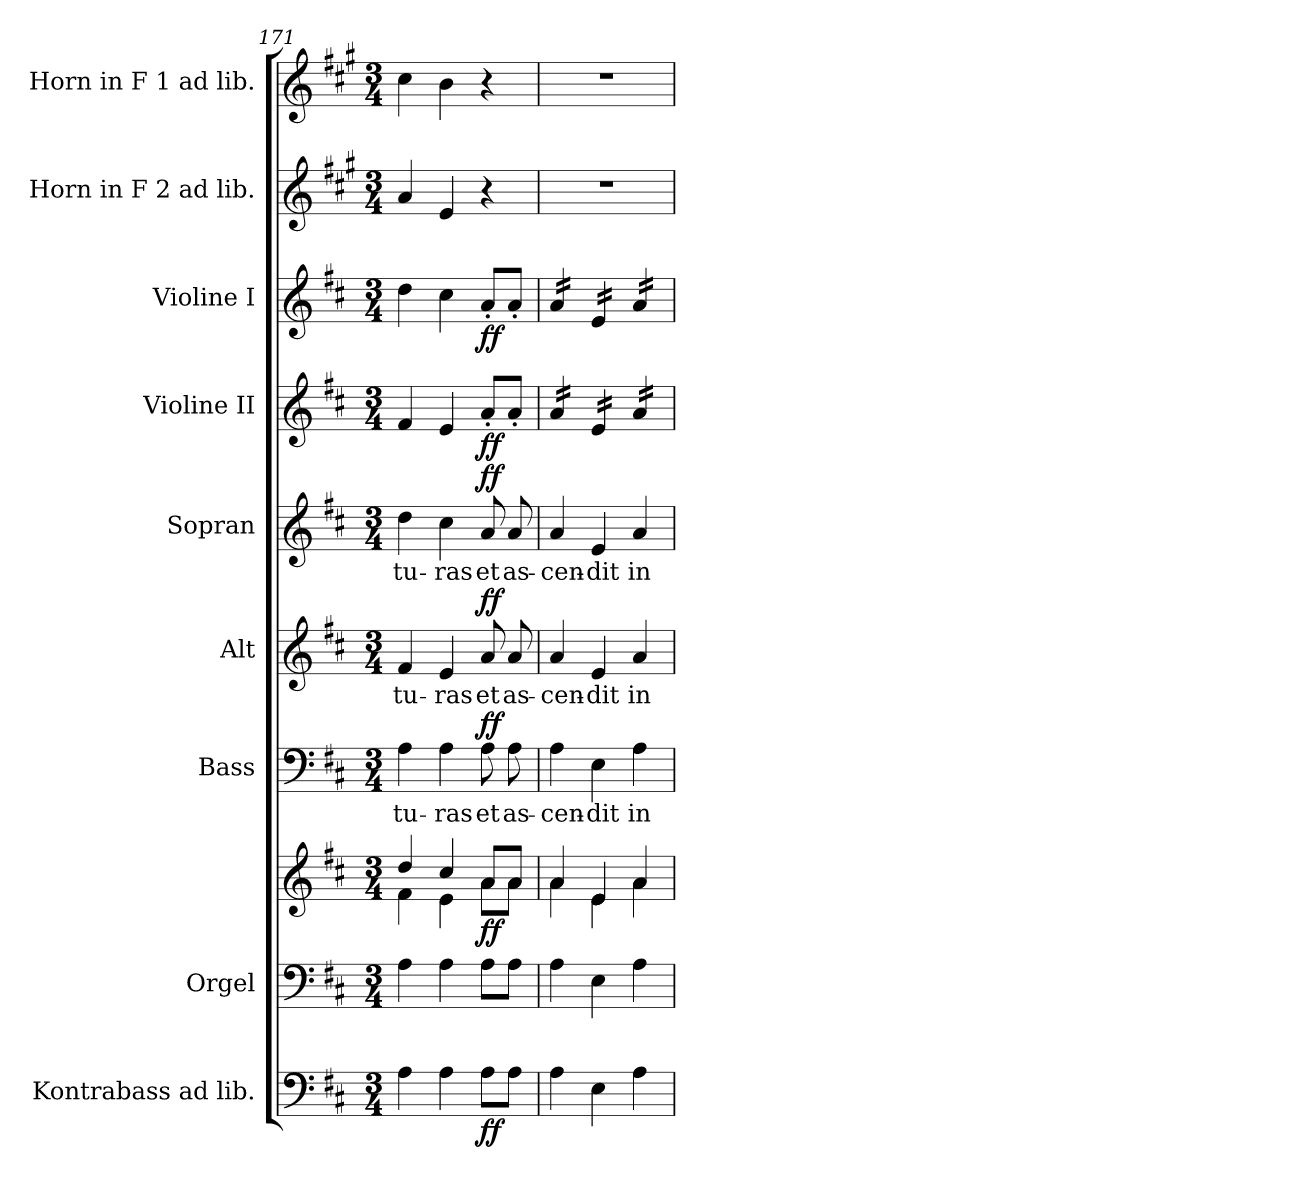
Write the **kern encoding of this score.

**kern	**dynam	**kern	**kern	**dynam	**kern	**text	**dynam	**kern	**text	**dynam	**kern	**text	**dynam	**kern	**dynam	**kern	**dynam	**kern	**kern
*part9	*part9	*part8	*part8	*part8	*part7	*part7	*part7	*part6	*part6	*part6	*part5	*part5	*part5	*part4	*part4	*part3	*part3	*part2	*part1
*staff10	*staff10	*staff9	*staff8	*staff8/9	*staff7	*staff7	*staff7	*staff6	*staff6	*staff6	*staff5	*staff5	*staff5	*staff4	*staff4	*staff3	*staff3	*staff2	*staff1
*I"Kontrabass ad lib.	*	*I"Orgel	*	*	*I"Bass	*	*	*I"Alt	*	*	*I"Sopran	*	*	*I"Violine II	*	*I"Violine I	*	*I"Horn in F 2 ad lib.	*I"Horn in F 1 ad lib.
*I'Kb.	*	*I'Org.	*	*	*I'B.	*	*	*I'A.	*	*	*I'S.	*	*	*I'Vl. II	*	*I'Vl. I	*	*	*
*clefF4	*	*clefF4	*clefG2	*	*clefF4	*	*	*clefG2	*	*	*clefG2	*	*	*clefG2	*	*clefG2	*	*clefG2	*clefG2
*ITrd7c12	*	*	*	*	*	*	*	*	*	*	*	*	*	*	*	*	*	*ITrd4c7	*ITrd4c7
*k[f#c#]	*	*k[f#c#]	*k[f#c#]	*	*k[f#c#]	*	*	*k[f#c#]	*	*	*k[f#c#]	*	*	*k[f#c#]	*	*k[f#c#]	*	*k[f#c#]	*k[f#c#]
*D:	*	*D:	*D:	*	*D:	*	*	*D:	*	*	*D:	*	*	*D:	*	*D:	*	*D:	*D:
*M3/4	*	*M3/4	*M3/4	*	*M3/4	*	*	*M3/4	*	*	*M3/4	*	*	*M3/4	*	*M3/4	*	*M3/4	*M3/4
=171	=171	=171	=171	=171	=171	=171	=171	=171	=171	=171	=171	=171	=171	=171	=171	=171	=171	=171	=171
*	*	*	*^	*	*	*	*	*	*	*	*	*	*	*	*	*	*	*	*
!	!	!	!	!	!	!	!LO:LY:b	!	!	!LO:LY:b	!	!	!LO:LY:b	!	!	!	!	!	!	!
4AA\	.	4A\	4dd/	4f#\	.	4A\	-tu-	.	4f#/	-tu-	.	4dd\	-tu-	.	4f#/	.	4dd\	.	4d/	4f#\
!	!	!	!	!	!	!	!LO:LY:b	!	!	!LO:LY:b	!	!	!LO:LY:b	!	!	!	!	!	!	!
4AA\	.	4A\	4cc#/	4e\	.	4A\	-ras	.	4e/	-ras	.	4cc#\	-ras	.	4e/	.	4cc#\	.	4A/	4e\
!	!LO:DY:b	!	!	!	!LO:DY:b	!	!LO:LY:b	!LO:DY:a	!	!LO:LY:b	!LO:DY:a	!	!LO:LY:b	!LO:DY:a	!	!LO:DY:b	!	!LO:DY:b	!	!
8AA\L	ff	8A\L	8a/L	8a\L	ff	8A\	et	ff	8a/	et	ff	8a/	et	ff	8a'</L	ff	8a'</L	ff	4r	4r
!	!	!	!	!	!	!	!LO:LY:b	!	!	!LO:LY:b	!	!	!LO:LY:b	!	!	!	!	!	!	!
8AA\J	.	8A\J	8a/J	8a\J	.	8A\	as-	.	8a/	as-	.	8a/	as-	.	8a'</J	.	8a'</J	.	.	.
=172	=172	=172	=172	=172	=172	=172	=172	=172	=172	=172	=172	=172	=172	=172	=172	=172	=172	=172	=172	=172
!	!	!	!	!	!	!	!LO:LY:b	!	!	!LO:LY:b	!	!	!LO:LY:b	!	!	!	!	!	!	!
*	*	*	*	*	*	*	*	*	*	*	*	*	*	*	*tremolo	*	*	*	*	*
*	*	*	*	*	*	*	*	*	*	*	*	*	*	*	*	*	*tremolo	*	*	*
4AA\	.	4A\	4a/	4a\	.	4A\	-cen-	.	4a/	-cen-	.	4a/	-cen-	.	16a/LL	.	16a/LL	.	2.r	2.r
.	.	.	.	.	.	.	.	.	.	.	.	.	.	.	16a/	.	16a/	.	.	.
.	.	.	.	.	.	.	.	.	.	.	.	.	.	.	16a/	.	16a/	.	.	.
.	.	.	.	.	.	.	.	.	.	.	.	.	.	.	16a/JJ	.	16a/JJ	.	.	.
!	!	!	!	!	!	!	!LO:LY:b	!	!	!LO:LY:b	!	!	!LO:LY:b	!	!	!	!	!	!	!
4EE\	.	4E\	4e/	4e\	.	4E\	-dit	.	4e/	-dit	.	4e/	-dit	.	16e/LL	.	16e/LL	.	.	.
.	.	.	.	.	.	.	.	.	.	.	.	.	.	.	16e/	.	16e/	.	.	.
.	.	.	.	.	.	.	.	.	.	.	.	.	.	.	16e/	.	16e/	.	.	.
.	.	.	.	.	.	.	.	.	.	.	.	.	.	.	16e/JJ	.	16e/JJ	.	.	.
!	!	!	!	!	!	!	!LO:LY:b	!	!	!LO:LY:b	!	!	!LO:LY:b	!	!	!	!	!	!	!
4AA\	.	4A\	4a/	4a\	.	4A\	in	.	4a/	in	.	4a/	in	.	16a/LL	.	16a/LL	.	.	.
.	.	.	.	.	.	.	.	.	.	.	.	.	.	.	16a/	.	16a/	.	.	.
.	.	.	.	.	.	.	.	.	.	.	.	.	.	.	16a/	.	16a/	.	.	.
.	.	.	.	.	.	.	.	.	.	.	.	.	.	.	16a/JJ	.	16a/JJ	.	.	.
*	*	*	*	*	*	*	*	*	*	*	*	*	*	*	*	*	*Xtremolo	*	*	*
*	*	*	*	*	*	*	*	*	*	*	*	*	*	*	*Xtremolo	*	*	*	*	*
*	*	*	*v	*v	*	*	*	*	*	*	*	*	*	*	*	*	*	*	*	*
=	=	=	=	=	=	=	=	=	=	=	=	=	=	=	=	=	=	=	=
*-	*-	*-	*-	*-	*-	*-	*-	*-	*-	*-	*-	*-	*-	*-	*-	*-	*-	*-	*-
